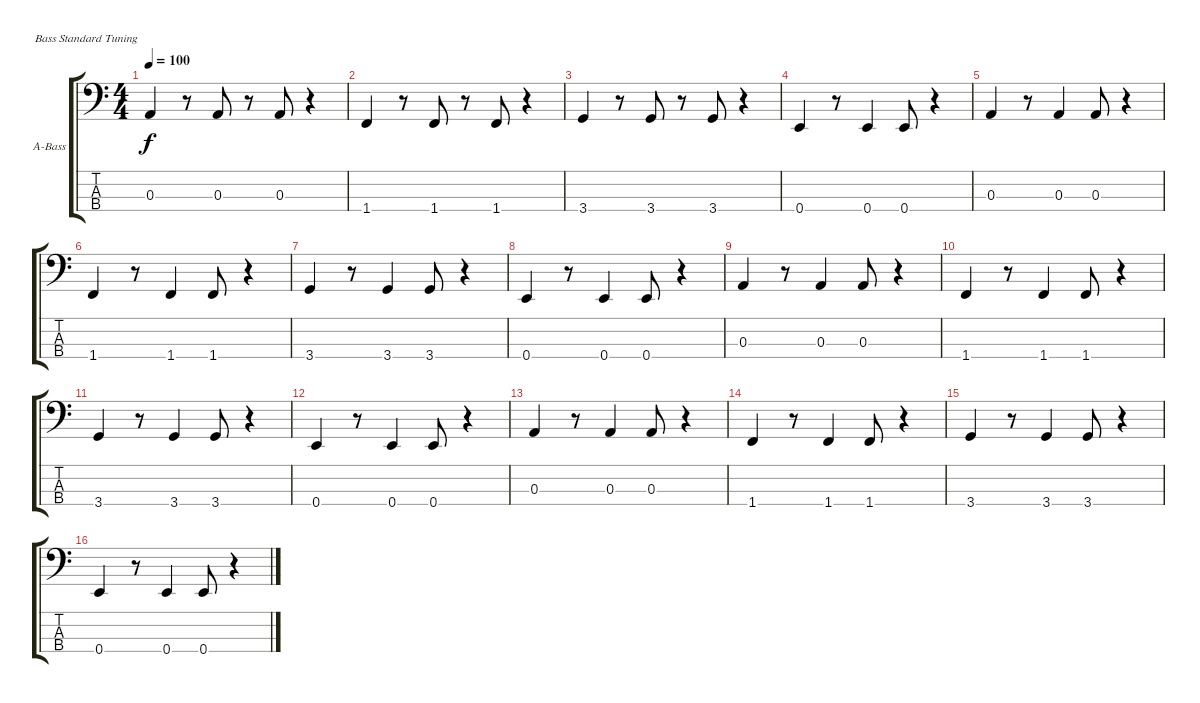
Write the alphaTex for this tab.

\defaultSystemsLayout 4
\bracketExtendMode groupsimilarinstruments
\firstSystemTrackNameOrientation horizontal
\otherSystemsTrackNameOrientation horizontal
\track ("Bass" "A-Bass") {instrument acousticbass}
\staff {score tabs}
\tuning (G2 D2 A1 E1)
\ts (4 4)
\tempo 100
\clef f4
\scale
0.333333
\ks c
0.3.4{dy f} r.8 0.3.8 r.8 0.3.8 r.4 |
\scale
0.333333 1.4.4 r.8 1.4.8 r.8 1.4.8 r.4 |
\scale
0.333333 3.4.4 r.8 3.4.8 r.8 3.4.8 r.4 |
\scale
0.333333 0.4.4 r.8 0.4.4 0.4.8 r.4 |
\scale
0.333333 0.3.4 r.8 0.3.4 0.3.8 r.4 |
\scale
0.333333 1.4.4 r.8 1.4.4 1.4.8 r.4 |
\scale
0.333333 3.4.4 r.8 3.4.4 3.4.8 r.4 |
\scale
0.333333 0.4.4 r.8 0.4.4 0.4.8 r.4 |
\scale
0.333333 0.3.4 r.8 0.3.4 0.3.8 r.4 |
\scale
0.333333 1.4.4 r.8 1.4.4 1.4.8 r.4 |
\scale
0.333333 3.4.4 r.8 3.4.4 3.4.8 r.4 |
\scale
0.333333 0.4.4 r.8 0.4.4 0.4.8 r.4 |
\scale
0.333333 0.3.4 r.8 0.3.4 0.3.8 r.4 |
\scale
0.333333 1.4.4 r.8 1.4.4 1.4.8 r.4 |
\scale
0.333333 3.4.4 r.8 3.4.4 3.4.8 r.4 |
\scale
0.333333 0.4.4 r.8 0.4.4 0.4.8 r.4
